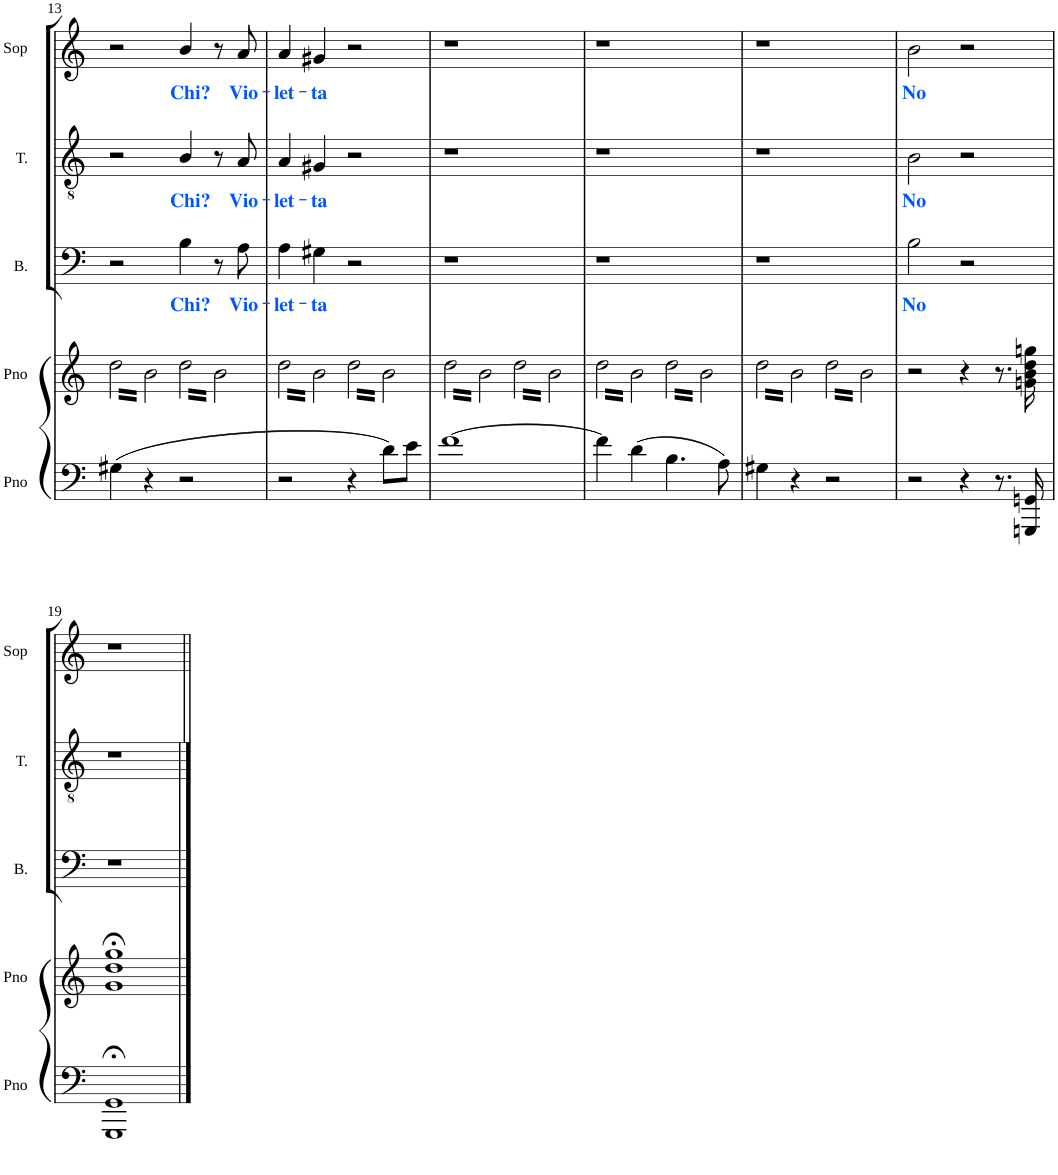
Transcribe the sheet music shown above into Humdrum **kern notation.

**kern	**kern	**kern	**text	**kern	**text	**kern	**text
*part5	*part4	*part3	*part3	*part2	*part2	*part1	*part1
*staff5	*staff4	*staff3	*staff3	*staff2	*staff2	*staff1	*staff1
*I"Piano	*I"Piano	*I"Bass	*	*I"Tenor	*	*I"Sop	*
*I'Pno	*I'Pno	*I'B.	*	*I'T.	*	*I'Sop	*
!!LO:PB:g=z
*clefF4	*clefG2	*clefF4	*	*clefGv2	*	*clefG2	*
*k[]	*k[]	*k[]	*	*k[]	*	*k[]	*
*M4/4	*M4/4	*M4/4	*	*M4/4	*	*M4/4	*
*met(c)	*met(c)	*met(c)	*	*met(c)	*	*met(c)	*
=13	=13	=13	=13	=13	=13	=13	=13
*	*tremolo	*	*	*	*	*	*
(4G#X\	32dd\LLL	2r	.	2r	.	2r	.
.	32b\	.	.	.	.	.	.
.	32dd\	.	.	.	.	.	.
.	32b\	.	.	.	.	.	.
.	32dd\	.	.	.	.	.	.
.	32b\	.	.	.	.	.	.
.	32dd\	.	.	.	.	.	.
.	32b\	.	.	.	.	.	.
4r	32dd\	.	.	.	.	.	.
.	32b\	.	.	.	.	.	.
.	32dd\	.	.	.	.	.	.
.	32b\	.	.	.	.	.	.
.	32dd\	.	.	.	.	.	.
.	32b\	.	.	.	.	.	.
.	32dd\	.	.	.	.	.	.
.	32b\JJJ	.	.	.	.	.	.
!	!	!	!LO:LY:b:color=#0055FF	!	!LO:LY:b:color=#0055FF	!	!LO:LY:b:color=#0055FF
2r	32dd\LLL	4B\	Chi?	4B/	Chi?	4b/	Chi?
.	32b\	.	.	.	.	.	.
.	32dd\	.	.	.	.	.	.
.	32b\	.	.	.	.	.	.
.	32dd\	.	.	.	.	.	.
.	32b\	.	.	.	.	.	.
.	32dd\	.	.	.	.	.	.
.	32b\	.	.	.	.	.	.
.	32dd\	8r	.	8r	.	8r	.
.	32b\	.	.	.	.	.	.
.	32dd\	.	.	.	.	.	.
.	32b\	.	.	.	.	.	.
!	!	!	!LO:LY:b:color=#0055FF	!	!LO:LY:b:color=#0055FF	!	!LO:LY:b:color=#0055FF
.	32dd\	8A\	Vio-	8A/	Vio-	8a/	Vio-
.	32b\	.	.	.	.	.	.
.	32dd\	.	.	.	.	.	.
.	32b\JJJ	.	.	.	.	.	.
=14	=14	=14	=14	=14	=14	=14	=14
!	!	!	!LO:LY:b:color=#0055FF	!	!LO:LY:b:color=#0055FF	!	!LO:LY:b:color=#0055FF
2r	32dd\LLL	4A\	-let-	4A/	-let-	4a/	-let-
.	32b\	.	.	.	.	.	.
.	32dd\	.	.	.	.	.	.
.	32b\	.	.	.	.	.	.
.	32dd\	.	.	.	.	.	.
.	32b\	.	.	.	.	.	.
.	32dd\	.	.	.	.	.	.
.	32b\	.	.	.	.	.	.
!	!	!	!LO:LY:b:color=#0055FF	!	!LO:LY:b:color=#0055FF	!	!LO:LY:b:color=#0055FF
.	32dd\	4G#X\	-ta	4G#X/	-ta	4g#X/	-ta
.	32b\	.	.	.	.	.	.
.	32dd\	.	.	.	.	.	.
.	32b\	.	.	.	.	.	.
.	32dd\	.	.	.	.	.	.
.	32b\	.	.	.	.	.	.
.	32dd\	.	.	.	.	.	.
.	32b\JJJ	.	.	.	.	.	.
4r	32dd\LLL	2r	.	2r	.	2r	.
.	32b\	.	.	.	.	.	.
.	32dd\	.	.	.	.	.	.
.	32b\	.	.	.	.	.	.
.	32dd\	.	.	.	.	.	.
.	32b\	.	.	.	.	.	.
.	32dd\	.	.	.	.	.	.
.	32b\	.	.	.	.	.	.
8d\L)	32dd\	.	.	.	.	.	.
.	32b\	.	.	.	.	.	.
.	32dd\	.	.	.	.	.	.
.	32b\	.	.	.	.	.	.
8e\J	32dd\	.	.	.	.	.	.
.	32b\	.	.	.	.	.	.
.	32dd\	.	.	.	.	.	.
.	32b\JJJ	.	.	.	.	.	.
=15	=15	=15	=15	=15	=15	=15	=15
[1f	32dd\LLL	1r	.	1r	.	1r	.
.	32b\	.	.	.	.	.	.
.	32dd\	.	.	.	.	.	.
.	32b\	.	.	.	.	.	.
.	32dd\	.	.	.	.	.	.
.	32b\	.	.	.	.	.	.
.	32dd\	.	.	.	.	.	.
.	32b\	.	.	.	.	.	.
.	32dd\	.	.	.	.	.	.
.	32b\	.	.	.	.	.	.
.	32dd\	.	.	.	.	.	.
.	32b\	.	.	.	.	.	.
.	32dd\	.	.	.	.	.	.
.	32b\	.	.	.	.	.	.
.	32dd\	.	.	.	.	.	.
.	32b\JJJ	.	.	.	.	.	.
.	32dd\LLL	.	.	.	.	.	.
.	32b\	.	.	.	.	.	.
.	32dd\	.	.	.	.	.	.
.	32b\	.	.	.	.	.	.
.	32dd\	.	.	.	.	.	.
.	32b\	.	.	.	.	.	.
.	32dd\	.	.	.	.	.	.
.	32b\	.	.	.	.	.	.
.	32dd\	.	.	.	.	.	.
.	32b\	.	.	.	.	.	.
.	32dd\	.	.	.	.	.	.
.	32b\	.	.	.	.	.	.
.	32dd\	.	.	.	.	.	.
.	32b\	.	.	.	.	.	.
.	32dd\	.	.	.	.	.	.
.	32b\JJJ	.	.	.	.	.	.
=16	=16	=16	=16	=16	=16	=16	=16
4f\]	32dd\LLL	1r	.	1r	.	1r	.
.	32b\	.	.	.	.	.	.
.	32dd\	.	.	.	.	.	.
.	32b\	.	.	.	.	.	.
.	32dd\	.	.	.	.	.	.
.	32b\	.	.	.	.	.	.
.	32dd\	.	.	.	.	.	.
.	32b\	.	.	.	.	.	.
(4d\	32dd\	.	.	.	.	.	.
.	32b\	.	.	.	.	.	.
.	32dd\	.	.	.	.	.	.
.	32b\	.	.	.	.	.	.
.	32dd\	.	.	.	.	.	.
.	32b\	.	.	.	.	.	.
.	32dd\	.	.	.	.	.	.
.	32b\JJJ	.	.	.	.	.	.
4.B\	32dd\LLL	.	.	.	.	.	.
.	32b\	.	.	.	.	.	.
.	32dd\	.	.	.	.	.	.
.	32b\	.	.	.	.	.	.
.	32dd\	.	.	.	.	.	.
.	32b\	.	.	.	.	.	.
.	32dd\	.	.	.	.	.	.
.	32b\	.	.	.	.	.	.
.	32dd\	.	.	.	.	.	.
.	32b\	.	.	.	.	.	.
.	32dd\	.	.	.	.	.	.
.	32b\	.	.	.	.	.	.
8A\)	32dd\	.	.	.	.	.	.
.	32b\	.	.	.	.	.	.
.	32dd\	.	.	.	.	.	.
.	32b\JJJ	.	.	.	.	.	.
=17	=17	=17	=17	=17	=17	=17	=17
4G#X\	32dd\LLL	1r	.	1r	.	1r	.
.	32b\	.	.	.	.	.	.
.	32dd\	.	.	.	.	.	.
.	32b\	.	.	.	.	.	.
.	32dd\	.	.	.	.	.	.
.	32b\	.	.	.	.	.	.
.	32dd\	.	.	.	.	.	.
.	32b\	.	.	.	.	.	.
4r	32dd\	.	.	.	.	.	.
.	32b\	.	.	.	.	.	.
.	32dd\	.	.	.	.	.	.
.	32b\	.	.	.	.	.	.
.	32dd\	.	.	.	.	.	.
.	32b\	.	.	.	.	.	.
.	32dd\	.	.	.	.	.	.
.	32b\JJJ	.	.	.	.	.	.
2r	32dd\LLL	.	.	.	.	.	.
.	32b\	.	.	.	.	.	.
.	32dd\	.	.	.	.	.	.
.	32b\	.	.	.	.	.	.
.	32dd\	.	.	.	.	.	.
.	32b\	.	.	.	.	.	.
.	32dd\	.	.	.	.	.	.
.	32b\	.	.	.	.	.	.
.	32dd\	.	.	.	.	.	.
.	32b\	.	.	.	.	.	.
.	32dd\	.	.	.	.	.	.
.	32b\	.	.	.	.	.	.
.	32dd\	.	.	.	.	.	.
.	32b\	.	.	.	.	.	.
.	32dd\	.	.	.	.	.	.
.	32b\JJJ	.	.	.	.	.	.
*	*Xtremolo	*	*	*	*	*	*
=18	=18	=18	=18	=18	=18	=18	=18
!	!	!	!LO:LY:b:color=#0055FF	!	!LO:LY:b:color=#0055FF	!	!LO:LY:b:color=#0055FF
2r	2r	2B\	No	2B\	No	2b\	No
.	.	.	.	.	.	.	.
.	.	.	.	.	.	.	.
.	.	.	.	.	.	.	.
.	.	.	.	.	.	.	.
.	.	.	.	.	.	.	.
.	.	.	.	.	.	.	.
.	.	.	.	.	.	.	.
4r	4r	2r	.	2r	.	2r	.
8.r	8.r	.	.	.	.	.	.
16GGGn/ 16GGn/	16gn\ 16b\ 16dd\ 16ggn\	.	.	.	.	.	.
!!LO:LB:g=z
=19	=19	=19	=19	=19	=19	=19	=19
1GGG;< 1GG;<	1g;< 1dd;< 1gg;<	1r	.	1r	.	1r	.
=||	=||	=||	=||	=||	=||	=||	=||
*-	*-	*-	*-	*-	*-	*-	*-
